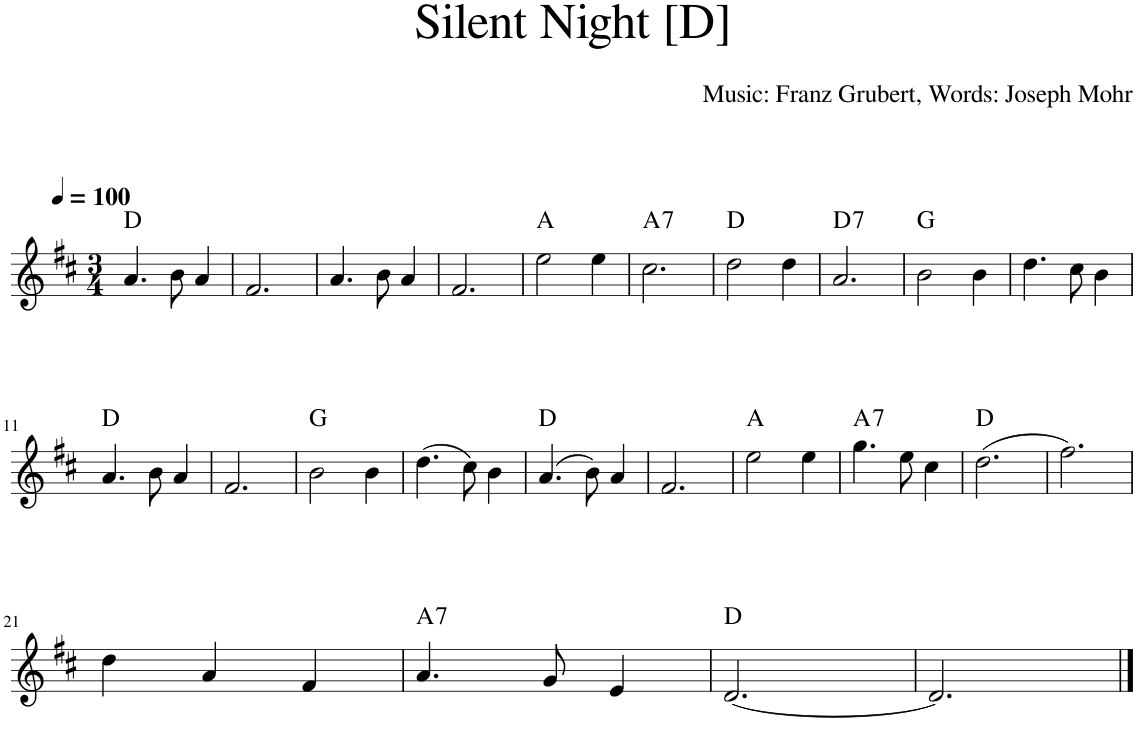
**kern	**harte
*part1	*part1
*staff1	*
*I"Piano	*
*I'Pno	*
!!LO:PB:g=z
*clefG2	*
*k[f#c#]	*
*D:	*
*M3/4	*
*MM100	*
=1	=1
4.a/	D:maj
8b\	.
4a/	.
=2	=2
2.f#/	.
=3	=3
4.a/	.
8b\	.
4a/	.
=4	=4
2.f#/	.
=5	=5
2ee\	A:maj
4ee\	.
=6	=6
!	!LO:H:kt=7
2.cc#\	A:7
=7	=7
2dd\	D:maj
4dd\	.
=8	=8
!	!LO:H:kt=7
2.a/	D:7
=9	=9
2b\	G:maj
4b\	.
=10	=10
4.dd\	.
8cc#\	.
4b\	.
!!LO:LB:g=z
=11	=11
4.a/	D:maj
8b\	.
4a/	.
=12	=12
2.f#/	.
=13	=13
2b\	G:maj
4b\	.
=14	=14
(4.dd\	.
8cc#\)	.
4b\	.
=15	=15
(4.a/	D:maj
8b\)	.
4a/	.
=16	=16
2.f#/	.
=17	=17
2ee\	A:maj
4ee\	.
=18	=18
!	!LO:H:kt=7
4.gg\	A:7
8ee\	.
4cc#\	.
=19	=19
(2.dd\	D:maj
=20	=20
2.ff#\)	.
!!LO:LB:g=z
=21	=21
4dd\	.
4a/	.
4f#/	.
=22	=22
!	!LO:H:kt=7
4.a/	A:7
8g/	.
4e/	.
=23	=23
[2.d/	D:maj
=24	=24
2.d/]	.
==	==
*-	*-
